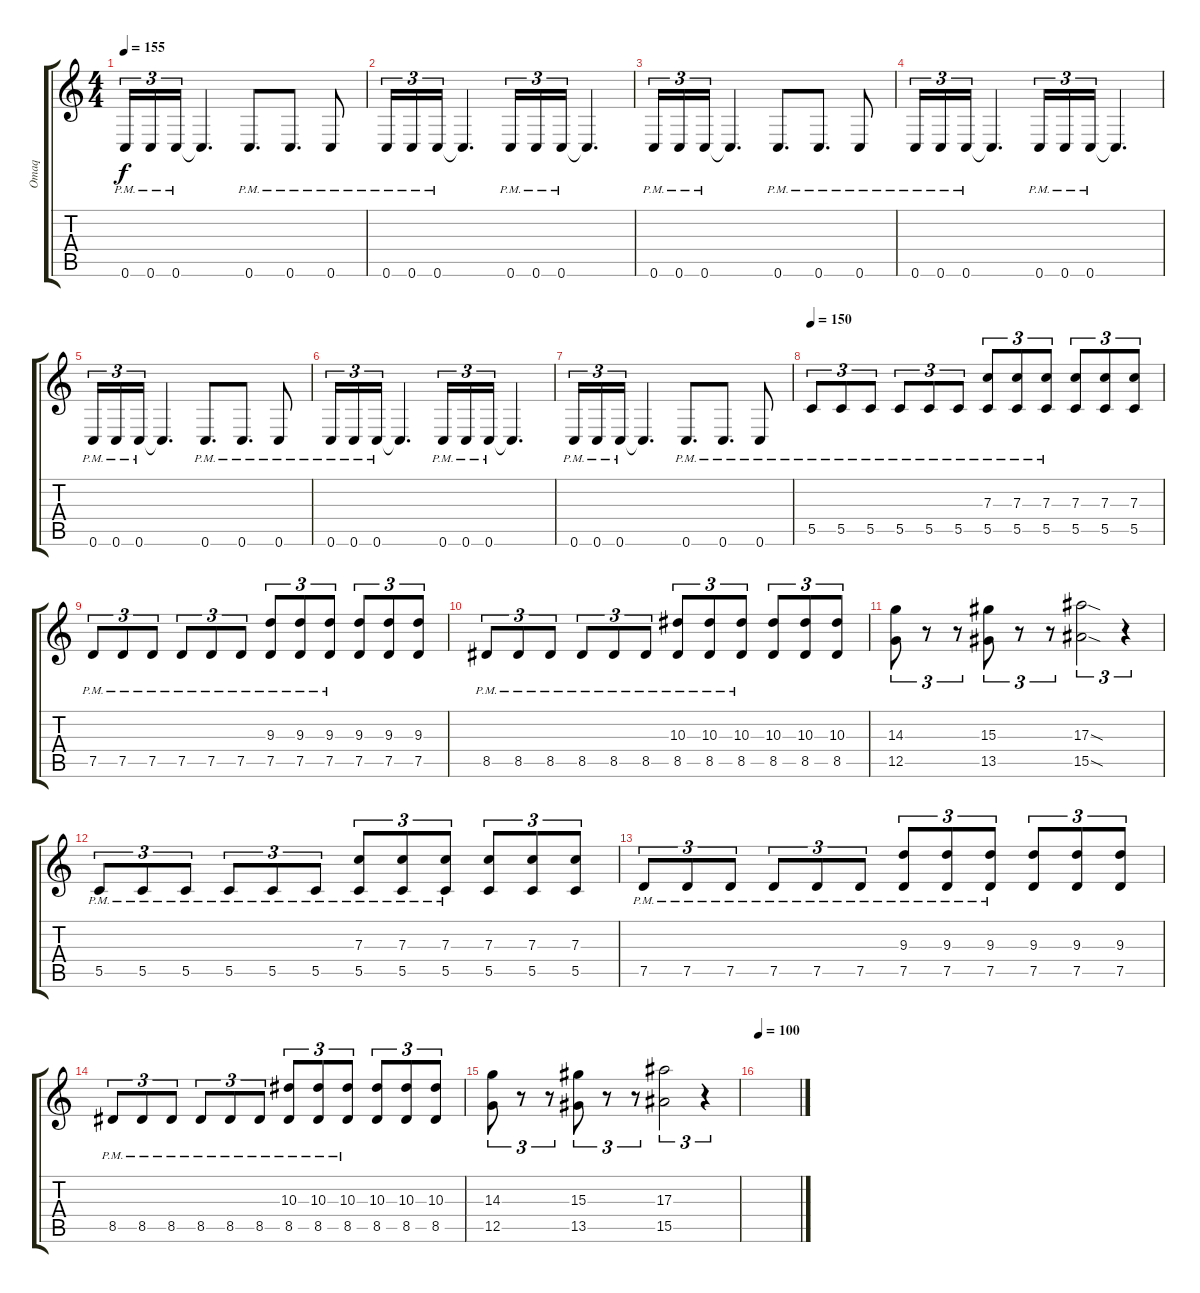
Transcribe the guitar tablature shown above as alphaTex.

\track ("Omaq" "Omaq") {instrument distortionguitar}
\staff {score tabs}
\tuning (D4 A3 F3 C3 G2 C2) {hide}
\ts (4 4)
\tempo 155
\clef g2
\ks c
0.6{pm}.16{tu (3 2) dy f} 0.6{pm}.16{tu (3 2)} 0.6{pm}.16{tu (3 2)} 0.6{t}.4{d} 0.6{pm}.8{d} 0.6{pm}.8{d} 0.6{pm}.8 |
0.6{pm}.16{tu (3 2)} 0.6{pm}.16{tu (3 2)} 0.6{pm}.16{tu (3 2)} 0.6{t}.4{d} 0.6{pm}.16{tu (3 2)} 0.6{pm}.16{tu (3 2)} 0.6{pm}.16{tu (3 2)} 0.6{t}.4{d} |
0.6{pm}.16{tu (3 2)} 0.6{pm}.16{tu (3 2)} 0.6{pm}.16{tu (3 2)} 0.6{t}.4{d} 0.6{pm}.8{d} 0.6{pm}.8{d} 0.6{pm}.8 |
0.6{pm}.16{tu (3 2)} 0.6{pm}.16{tu (3 2)} 0.6{pm}.16{tu (3 2)} 0.6{t}.4{d} 0.6{pm}.16{tu (3 2)} 0.6{pm}.16{tu (3 2)} 0.6{pm}.16{tu (3 2)} 0.6{t}.4{d} |
0.6{pm}.16{tu (3 2)} 0.6{pm}.16{tu (3 2)} 0.6{pm}.16{tu (3 2)} 0.6{t}.4{d} 0.6{pm}.8{d} 0.6{pm}.8{d} 0.6{pm}.8 |
0.6{pm}.16{tu (3 2)} 0.6{pm}.16{tu (3 2)} 0.6{pm}.16{tu (3 2)} 0.6{t}.4{d} 0.6{pm}.16{tu (3 2)} 0.6{pm}.16{tu (3 2)} 0.6{pm}.16{tu (3 2)} 0.6{t}.4{d} |
0.6{pm}.16{tu (3 2)} 0.6{pm}.16{tu (3 2)} 0.6{pm}.16{tu (3 2)} 0.6{t}.4{d} 0.6{pm}.8{d} 0.6{pm}.8{d} 0.6{pm}.8 |
\tempo 150
5.5{pm}.8{tu (3 2)} 5.5{pm}.8{tu (3 2)} 5.5{pm}.8{tu (3 2)} 5.5{pm}.8{tu (3 2)} 5.5{pm}.8{tu (3 2)} 5.5{pm}.8{tu (3 2)} (7.3{pm} 5.5{pm}).8{tu (3 2)} (7.3{pm} 5.5{pm}).8{tu (3 2)} (7.3{pm} 5.5{pm}).8{tu (3 2)} (7.3 5.5).8{tu (3 2)} (7.3 5.5).8{tu (3 2)} (7.3 5.5).8{tu (3 2)} |
7.5{pm}.8{tu (3 2)} 7.5{pm}.8{tu (3 2)} 7.5{pm}.8{tu (3 2)} 7.5{pm}.8{tu (3 2)} 7.5{pm}.8{tu (3 2)} 7.5{pm}.8{tu (3 2)} (9.3{pm} 7.5{pm}).8{tu (3 2)} (9.3{pm} 7.5{pm}).8{tu (3 2)} (9.3{pm} 7.5{pm}).8{tu (3 2)} (9.3 7.5).8{tu (3 2)} (9.3 7.5).8{tu (3 2)} (9.3 7.5).8{tu (3 2)} |
8.5{pm}.8{tu (3 2)} 8.5{pm}.8{tu (3 2)} 8.5{pm}.8{tu (3 2)} 8.5{pm}.8{tu (3 2)} 8.5{pm}.8{tu (3 2)} 8.5{pm}.8{tu (3 2)} (10.3{pm} 8.5{pm}).8{tu (3 2)} (10.3{pm} 8.5{pm}).8{tu (3 2)} (10.3{pm} 8.5{pm}).8{tu (3 2)} (10.3 8.5).8{tu (3 2)} (10.3 8.5).8{tu (3 2)} (10.3 8.5).8{tu (3 2)} |
(14.3 12.5).8{tu (3 2)} r.8{tu (3 2)} r.8{tu (3 2)} (15.3 13.5).8{tu (3 2)} r.8{tu (3 2)} r.8{tu (3 2)} (17.3{sod} 15.5{sod}).2{tu (3 2)} r.4{tu (3 2)} |
5.5{pm}.8{tu (3 2)} 5.5{pm}.8{tu (3 2)} 5.5{pm}.8{tu (3 2)} 5.5{pm}.8{tu (3 2)} 5.5{pm}.8{tu (3 2)} 5.5{pm}.8{tu (3 2)} (7.3{pm} 5.5{pm}).8{tu (3 2)} (7.3{pm} 5.5{pm}).8{tu (3 2)} (7.3 5.5{pm}).8{tu (3 2)} (7.3 5.5).8{tu (3 2)} (7.3 5.5).8{tu (3 2)} (7.3 5.5).8{tu (3 2)} |
7.5{pm}.8{tu (3 2)} 7.5{pm}.8{tu (3 2)} 7.5{pm}.8{tu (3 2)} 7.5{pm}.8{tu (3 2)} 7.5{pm}.8{tu (3 2)} 7.5{pm}.8{tu (3 2)} (9.3{pm} 7.5{pm}).8{tu (3 2)} (9.3{pm} 7.5{pm}).8{tu (3 2)} (9.3{pm} 7.5{pm}).8{tu (3 2)} (9.3 7.5).8{tu (3 2)} (9.3 7.5).8{tu (3 2)} (9.3 7.5).8{tu (3 2)} |
8.5{pm}.8{tu (3 2)} 8.5{pm}.8{tu (3 2)} 8.5{pm}.8{tu (3 2)} 8.5{pm}.8{tu (3 2)} 8.5{pm}.8{tu (3 2)} 8.5{pm}.8{tu (3 2)} (10.3{pm} 8.5{pm}).8{tu (3 2)} (10.3{pm} 8.5{pm}).8{tu (3 2)} (10.3{pm} 8.5{pm}).8{tu (3 2)} (10.3 8.5).8{tu (3 2)} (10.3 8.5).8{tu (3 2)} (10.3 8.5).8{tu (3 2)} |
(14.3 12.5).8{tu (3 2)} r.8{tu (3 2)} r.8{tu (3 2)} (15.3 13.5).8{tu (3 2)} r.8{tu (3 2)} r.8{tu (3 2)} (17.3 15.5).2{tu (3 2)} r.4{tu (3 2)} |
\tempo 100
